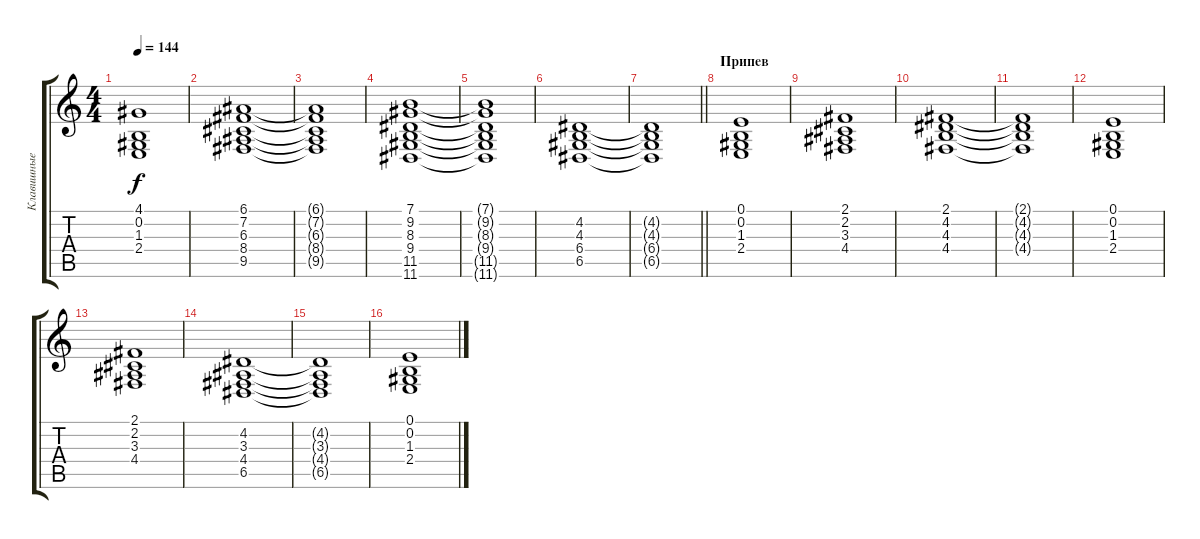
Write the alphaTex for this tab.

\track ("Клавишные" "Клавишные") {instrument stringensemble2}
\staff {score tabs}
\tuning (E4 B3 G3 D3 A2 E2) {hide}
\ts (4 4)
\tempo 144
\clef g2
\ks c
(4.1{t} 0.2{t} 1.3{t} 2.4{t}).1{dy f} |
(6.1 7.2 6.3 8.4 9.5).1 |
(6.1{t} 7.2{t} 6.3{t} 8.4{t} 9.5{t}).1 |
(7.1 9.2 8.3 9.4 11.5 11.6).1 |
(7.1{t} 9.2{t} 8.3{t} 9.4{t} 11.5{t} 11.6{t}).1 |
(4.2 4.3 6.4 6.5).1 |
\barLineRight lightlight
(4.2{t} 4.3{t} 6.4{t} 6.5{t}).1 |
\section ("" "Припев")
(0.1 0.2 1.3 2.4).1 |
(2.1 2.2 3.3 4.4).1 |
(2.1 4.2 4.3 4.4).1 |
(2.1{t} 4.2{t} 4.3{t} 4.4{t}).1 |
(0.1 0.2 1.3 2.4).1 |
(2.1 2.2 3.3 4.4).1 |
(4.2 3.3 4.4 6.5).1 |
(4.2{t} 3.3{t} 4.4{t} 6.5{t}).1 |
(0.1 0.2 1.3 2.4).1
